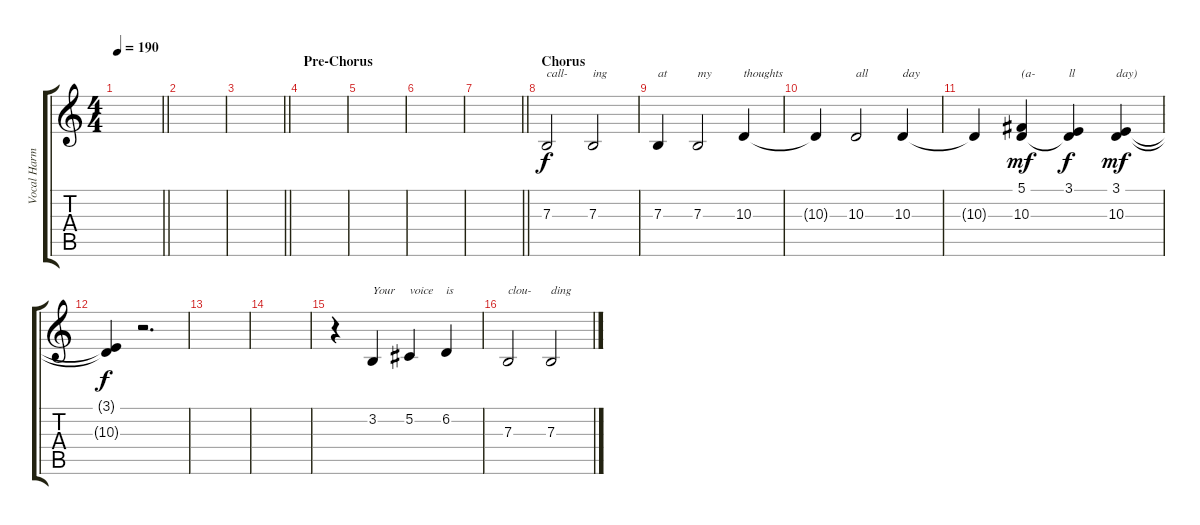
\track ("Vocal Harmony" "Vocal Harm") {instrument lead2sawtooth}
\staff {score tabs}
\tuning (Db4 Ab3 E3 B2 Gb2 B1) {hide}
\ts (4 4)
\tempo 190
\clef g2
\barLineRight lightlight
\ks c
|
|
\barLineRight lightlight
|
\section ("" "Pre-Chorus")
|
|
|
\barLineRight lightlight
|
\section ("" "Chorus")
7.3.2{txt "call-" volume 13} 7.3.2{txt "ing"} |
7.3.4{txt "at"} 7.3.2{txt "my"} 10.3.4{txt "thoughts"} |
10.3{t}.4 10.3.2{txt "all"} 10.3.4{txt "day"} |
10.3{t}.4{volume 15} (5.1 10.3).4{txt "(a-" dy mf} (3.1 10.3{t}).4{txt "ll" dy f} (3.1 10.3).4{txt "day)" dy mf} |
(3.1{t} 10.3{t}).4{dy f} r.2{d} |
|
|
r.4 3.2.4{txt "Your"} 5.2.4{txt "voice"} 6.2.4{txt "is"} |
7.3.2{txt "clou-" volume 13} 7.3.2{txt "ding"}
